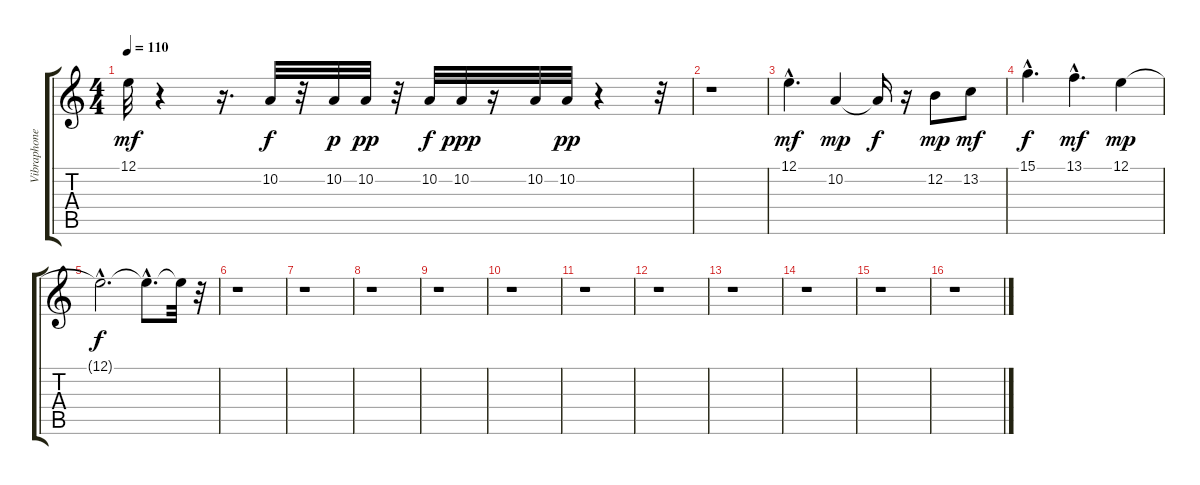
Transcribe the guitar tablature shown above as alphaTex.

\track ("Vibraphone" "Vibraphone") {instrument vibraphone}
\staff {score tabs}
\tuning (E4 B3 G3 D3 A2 E2) {hide}
\ts (4 4)
\tempo 110
\clef g2
\ks c
12.1.32{dy mf} r.4 r.16{d} 10.2.32{dy f} r.32 10.2.32{dy p} 10.2.32{dy pp} r.32 10.2.32{dy f} 10.2.32{dy ppp} r.16 10.2.32 10.2.32{dy pp} r.4 r.32 |
r.1 |
12.1{hac}.4{d dy mf} 10.2.4{dy mp} 10.2{t}.16{dy f} r.16 12.2.8{dy mp} 13.2.8{dy mf} |
15.1{hac}.4{d dy f} 13.1{hac}.4{d dy mf} 12.1.4{dy mp} |
12.1{hac t}.2{d dy f} 12.1{hac t}.8{d} 12.1{t}.32 r.32 |
r.1 |
r.1 |
r.1 |
r.1 |
r.1 |
r.1 |
r.1 |
r.1 |
r.1 |
r.1 |
r.1
